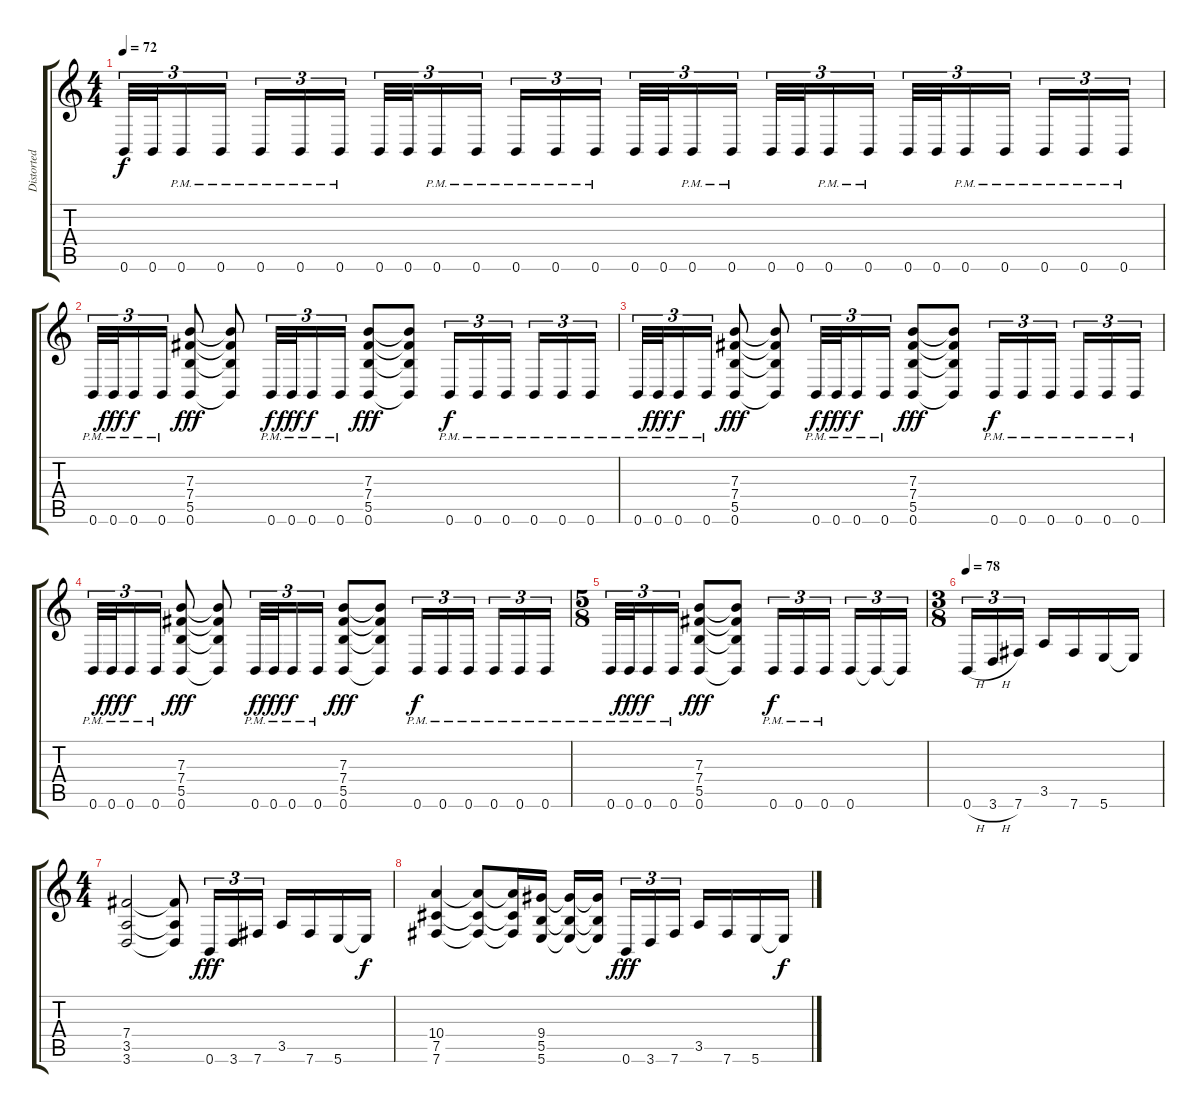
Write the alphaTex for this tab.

\track ("Distorted Left" "Distorted ") {instrument distortionguitar}
\staff {score tabs}
\tuning (Db4 Ab3 E3 B2 Gb2 B1) {hide}
\ts (4 4)
\tempo 72
\clef g2
\ks c
0.6.32{tu (3 2) dy f} 0.6.32{tu (3 2)} 0.6{pm}.16{tu (3 2)} 0.6{pm}.16{tu (3 2)} 0.6{pm}.16{tu (3 2)} 0.6{pm}.16{tu (3 2)} 0.6{pm}.16{tu (3 2)} 0.6.32{tu (3 2)} 0.6.32{tu (3 2)} 0.6{pm}.16{tu (3 2)} 0.6{pm}.16{tu (3 2)} 0.6{pm}.16{tu (3 2)} 0.6{pm}.16{tu (3 2)} 0.6{pm}.16{tu (3 2)} 0.6.32{tu (3 2)} 0.6.32{tu (3 2)} 0.6{pm}.16{tu (3 2)} 0.6{pm}.16{tu (3 2)} 0.6.32{tu (3 2)} 0.6.32{tu (3 2)} 0.6{pm}.16{tu (3 2)} 0.6{pm}.16{tu (3 2)} 0.6.32{tu (3 2)} 0.6.32{tu (3 2)} 0.6{pm}.16{tu (3 2)} 0.6{pm}.16{tu (3 2)} 0.6{pm}.16{tu (3 2)} 0.6{pm}.16{tu (3 2)} 0.6{pm}.16{tu (3 2)} |
0.6{pm}.32{tu (3 2)} 0.6{pm}.32{tu (3 2) dy fff} 0.6{pm}.16{tu (3 2) dy f} 0.6{pm}.16{tu (3 2)} (7.3 7.4 5.5 0.6).8{dy fff} (7.3{t} 7.4{t} 5.5{t} 0.6{t}).8 0.6{pm}.32{tu (3 2) dy f} 0.6{pm}.32{tu (3 2) dy fff} 0.6{pm}.16{tu (3 2) dy f} 0.6{pm}.16{tu (3 2)} (7.3 7.4 5.5 0.6).8{dy fff} (7.3{t} 7.4{t} 5.5{t} 0.6{t}).8 0.6{pm}.16{tu (3 2) dy f} 0.6{pm}.16{tu (3 2)} 0.6{pm}.16{tu (3 2)} 0.6{pm}.16{tu (3 2)} 0.6{pm}.16{tu (3 2)} 0.6{pm}.16{tu (3 2)} |
0.6{pm}.32{tu (3 2)} 0.6{pm}.32{tu (3 2) dy fff} 0.6{pm}.16{tu (3 2) dy f} 0.6{pm}.16{tu (3 2)} (7.3 7.4 5.5 0.6).8{dy fff} (7.3{t} 7.4{t} 5.5{t} 0.6{t}).8 0.6{pm}.32{tu (3 2) dy f} 0.6{pm}.32{tu (3 2) dy fff} 0.6{pm}.16{tu (3 2) dy f} 0.6{pm}.16{tu (3 2)} (7.3 7.4 5.5 0.6).8{dy fff} (7.3{t} 7.4{t} 5.5{t} 0.6{t}).8 0.6{pm}.16{tu (3 2) dy f} 0.6{pm}.16{tu (3 2)} 0.6{pm}.16{tu (3 2)} 0.6{pm}.16{tu (3 2)} 0.6{pm}.16{tu (3 2)} 0.6{pm}.16{tu (3 2)} |
0.6{pm}.32{tu (3 2)} 0.6{pm}.32{tu (3 2) dy fff} 0.6{pm}.16{tu (3 2) dy f} 0.6{pm}.16{tu (3 2)} (7.3 7.4 5.5 0.6).8{dy fff} (7.3{t} 7.4{t} 5.5{t} 0.6{t}).8 0.6{pm}.32{tu (3 2) dy f} 0.6{pm}.32{tu (3 2) dy fff} 0.6{pm}.16{tu (3 2) dy f} 0.6{pm}.16{tu (3 2)} (7.3 7.4 5.5 0.6).8{dy fff} (7.3{t} 7.4{t} 5.5{t} 0.6{t}).8 0.6{pm}.16{tu (3 2) dy f} 0.6{pm}.16{tu (3 2)} 0.6{pm}.16{tu (3 2)} 0.6{pm}.16{tu (3 2)} 0.6{pm}.16{tu (3 2)} 0.6{pm}.16{tu (3 2)} |
\ts (5 8)
0.6{pm}.32{tu (3 2)} 0.6{pm}.32{tu (3 2) dy fff} 0.6{pm}.16{tu (3 2) dy f} 0.6{pm}.16{tu (3 2)} (7.3 7.4 5.5 0.6).8{dy fff} (7.3{t} 7.4{t} 5.5{t} 0.6{t}).8 0.6{pm}.16{tu (3 2) dy f} 0.6{pm}.16{tu (3 2)} 0.6{pm}.16{tu (3 2)} 0.6.16{tu (3 2)} 0.6{t}.16{tu (3 2)} 0.6{t}.16{tu (3 2)} |
\ts (3 8)
\tempo 78
0.6{h}.16{tu (3 2)} 3.6{h}.16{tu (3 2)} 7.6.16{tu (3 2)} 3.5.16 7.6.16 5.6.16 5.6{t}.16 |
\ts (4 4)
(7.4 3.5 3.6).2 (7.4{t} 3.5{t} 3.6{t}).8 0.6.16{tu (3 2) dy fff} 3.6.16{tu (3 2)} 7.6.16{tu (3 2)} 3.5.16 7.6.16 5.6.16 5.6{t}.16{dy f} |
(10.4 7.5 7.6).4 (10.4{t} 7.5{t} 7.6{t}).8 (10.4{t} 7.5{t} 7.6{t}).16 (9.4 5.5 5.6).16 (9.4{t} 5.5{t} 5.6{t}).16 (9.4{t} 5.5{t} 5.6{t}).16 0.6.16{tu (3 2) dy fff} 3.6.16{tu (3 2)} 7.6.16{tu (3 2)} 3.5.16 7.6.16 5.6.16 5.6{t}.16{dy f}
